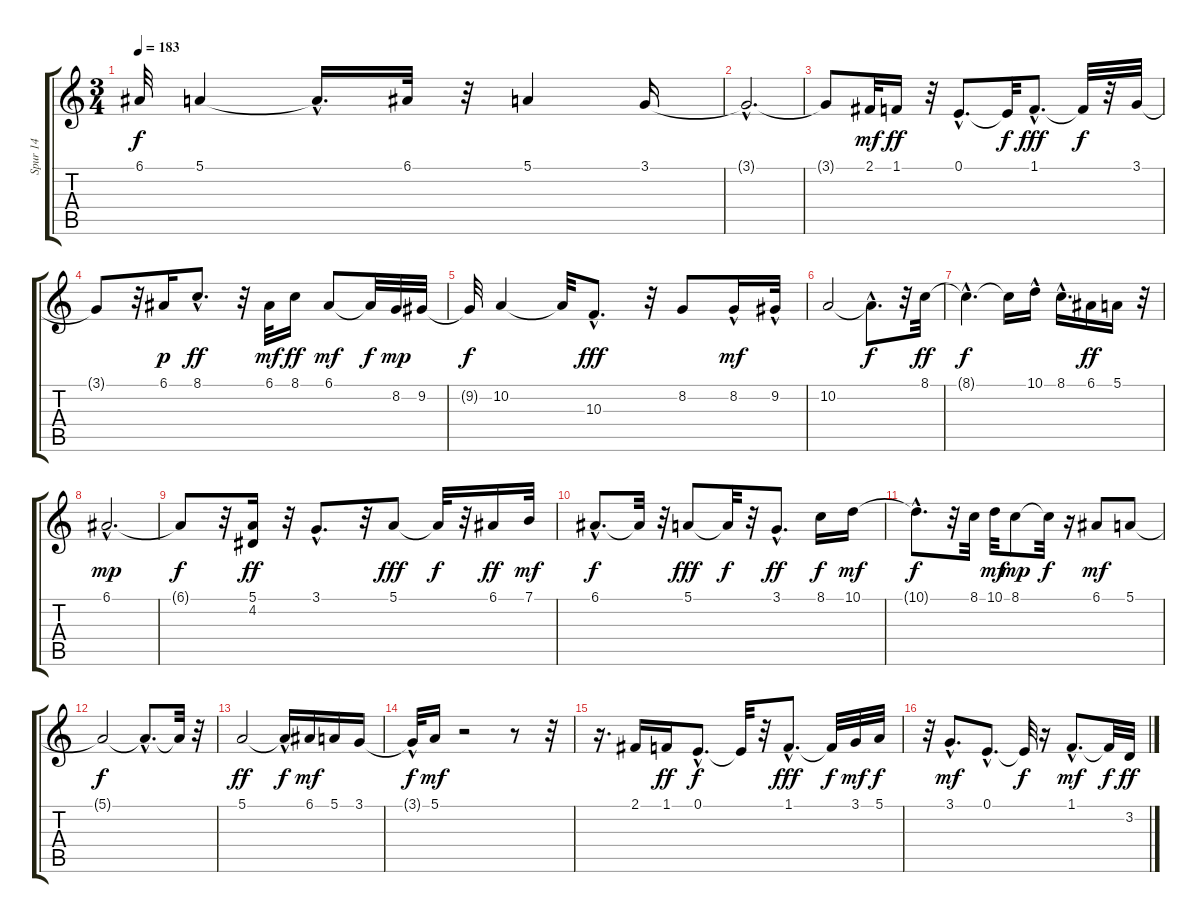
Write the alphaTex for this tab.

\track ("Spur 14" "Spur 14") {instrument tangoaccordion}
\staff {score tabs}
\tuning (E4 B3 G3 D3 A2 E2) {hide}
\ts (3 4)
\tempo 183
\clef g2
\ks c
6.1.32{dy f} 5.1.4 5.1{hac t}.16{d} 6.1.32 r.32 5.1.4 3.1.16 |
3.1{hac t}.2{d} |
3.1{t}.8 2.1.32{dy mf} 1.1.16{dy ff} r.32 0.1{hac}.8{d} 0.1{t}.32{dy f} 1.1{hac}.8{d dy fff} 1.1{t}.32{dy f} r.32 3.1.32 |
3.1{t}.8 r.32 6.1.16{dy p} 8.1{hac}.8{d dy ff} r.32 6.1.32{dy mf} 8.1.16{dy ff} 6.1.8{dy mf} 6.1{t}.32{dy f} 8.2.32{dy mp} 9.2.32 |
9.2{t}.32{dy f} 10.2.4 10.2{t}.32 10.3{hac}.8{d dy fff} r.32 8.2.8 8.2{hac}.16{dy mf} 9.2{hac}.32 |
10.2.2 10.2{hac t}.8{d dy f} r.32 8.1.32{dy ff} |
8.1{hac t}.4{d dy f} 8.1{t}.16 10.1{hac}.16 8.1{hac}.16{d} 6.1.16{dy ff} 5.1.16 r.32 |
6.1{hac}.2{d dy mp} |
6.1{t}.8{dy f} r.32 (5.1 4.2).16{dy ff} r.32 3.1{hac}.8{d} r.32 5.1.8{dy fff} 5.1{t}.32{dy f} r.32 6.1.16{dy ff} 7.1.32{dy mf} |
6.1{hac}.8{d dy f} 6.1{t}.32 r.32 5.1.8{dy fff} 5.1{t}.32{dy f} r.32 3.1{hac}.8{d dy ff} 8.1.16{dy f} 10.1.16{dy mf} |
10.1{hac t}.8{d dy f} r.32 8.1.32 10.1.32{dy mf} 8.1.8{dy mp} 8.1{t}.32{dy f} r.16 6.1.8{dy mf} 5.1.8 |
5.1{t}.2{dy f} 5.1{hac t}.8{d} 5.1{t}.32 r.32 |
5.1.2{dy ff} 5.1{hac t}.16{dy f} 6.1.16{dy mf} 5.1.16 3.1.16 |
3.1{hac t}.32{dy f} 5.1.16{dy mf} r.2 r.8 r.32 |
r.16{d} 2.1.16 1.1.16{dy ff} 0.1{hac}.8{d dy f} 0.1{t}.32 r.32 1.1{hac}.8{d dy fff} 1.1{t}.32{dy f} 3.1.32{dy mf} 5.1.32{dy f} |
r.32 3.1{hac}.8{d dy mf} 0.1{hac}.8{d} 0.1{t}.32{dy f} r.16 1.1{hac}.8{d dy mf} 1.1{t}.32{dy f} 3.2.32{dy ff}
